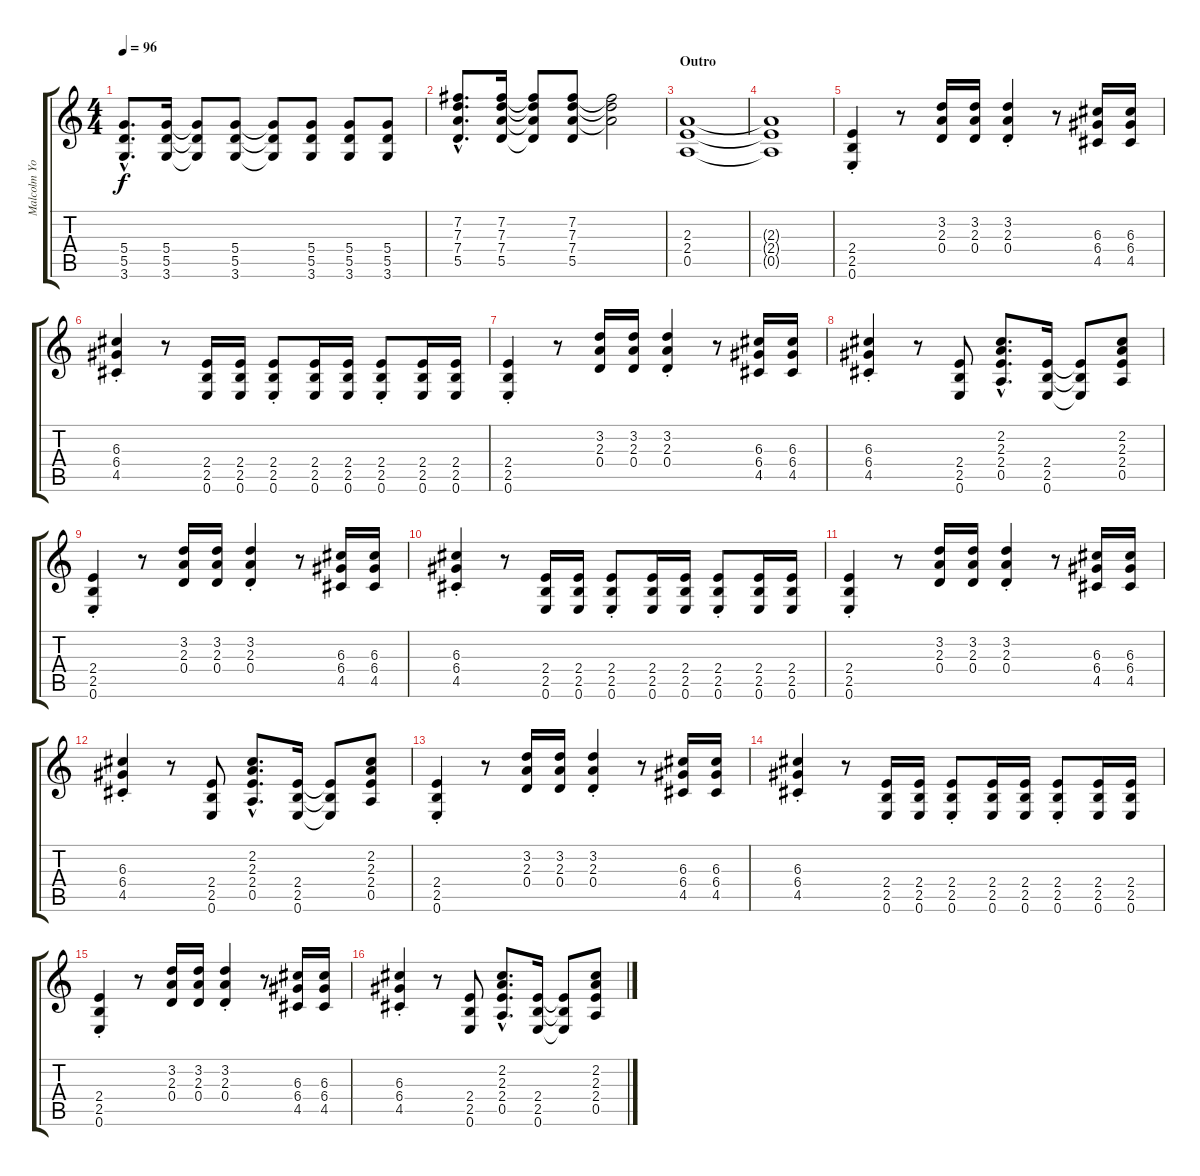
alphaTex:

\track ("Malcolm Young" "Malcolm Yo") {instrument distortionguitar}
\staff {score tabs}
\tuning (E4 B3 G3 D3 A2 E2) {hide}
\ts (4 4)
\tempo 96
\clef g2
\ks c
(5.4{hac} 5.5{hac} 3.6{hac}).8{d dy f} (5.4 5.5 3.6).16 (5.4{t} 5.5{t} 3.6{t}).8 (5.4 5.5 3.6).8 (5.4{t} 5.5{t} 3.6{t}).8 (5.4 5.5 3.6).8 (5.4 5.5 3.6).8 (5.4 5.5 3.6).8 |
(7.2{hac} 7.3{hac} 7.4{hac} 5.5{hac}).8{d} (7.2 7.3 7.4 5.5).16 (7.2{t} 7.3{t} 7.4{t} 5.5{t}).8 (7.2 7.3 7.4 5.5).8 (7.2{t} 7.3{t} 7.4{t}).2 |
\section ("" "Outro")
(2.3 2.4 0.5).1 |
(2.3{t} 2.4{t} 0.5{t}).1 |
(2.4{st} 2.5{st} 0.6{st}).4 r.8 (3.2 2.3 0.4).16 (3.2 2.3 0.4).16 (3.2{st} 2.3{st} 0.4{st}).4 r.8 (6.3 6.4 4.5).16 (6.3 6.4 4.5).16 |
(6.3{st} 6.4{st} 4.5{st}).4 r.8 (2.4 2.5 0.6).16 (2.4 2.5 0.6).16 (2.4{st} 2.5{st} 0.6{st}).8 (2.4 2.5 0.6).16 (2.4 2.5 0.6).16 (2.4{st} 2.5{st} 0.6{st}).8 (2.4 2.5 0.6).16 (2.4 2.5 0.6).16 |
(2.4{st} 2.5{st} 0.6{st}).4 r.8 (3.2 2.3 0.4).16 (3.2 2.3 0.4).16 (3.2{st} 2.3{st} 0.4{st}).4 r.8 (6.3 6.4 4.5).16 (6.3 6.4 4.5).16 |
(6.3{st} 6.4{st} 4.5{st}).4 r.8 (2.4 2.5 0.6).8 (2.2{hac} 2.3{hac} 2.4{hac} 0.5{hac}).8{d} (2.4 2.5 0.6).16 (2.4{t} 2.5{t} 0.6{t}).8 (2.2 2.3 2.4 0.5).8 |
(2.4{st} 2.5{st} 0.6{st}).4 r.8 (3.2 2.3 0.4).16 (3.2 2.3 0.4).16 (3.2{st} 2.3{st} 0.4{st}).4 r.8 (6.3 6.4 4.5).16 (6.3 6.4 4.5).16 |
(6.3{st} 6.4{st} 4.5{st}).4 r.8 (2.4 2.5 0.6).16 (2.4 2.5 0.6).16 (2.4{st} 2.5{st} 0.6{st}).8 (2.4 2.5 0.6).16 (2.4 2.5 0.6).16 (2.4{st} 2.5{st} 0.6{st}).8 (2.4 2.5 0.6).16 (2.4 2.5 0.6).16 |
(2.4{st} 2.5{st} 0.6{st}).4 r.8 (3.2 2.3 0.4).16 (3.2 2.3 0.4).16 (3.2{st} 2.3{st} 0.4{st}).4 r.8 (6.3 6.4 4.5).16 (6.3 6.4 4.5).16 |
(6.3{st} 6.4{st} 4.5{st}).4 r.8 (2.4 2.5 0.6).8 (2.2{hac} 2.3{hac} 2.4{hac} 0.5{hac}).8{d} (2.4 2.5 0.6).16 (2.4{t} 2.5{t} 0.6{t}).8 (2.2 2.3 2.4 0.5).8 |
(2.4{st} 2.5{st} 0.6{st}).4 r.8 (3.2 2.3 0.4).16 (3.2 2.3 0.4).16 (3.2{st} 2.3{st} 0.4{st}).4 r.8 (6.3 6.4 4.5).16 (6.3 6.4 4.5).16 |
(6.3{st} 6.4{st} 4.5{st}).4 r.8 (2.4 2.5 0.6).16 (2.4 2.5 0.6).16 (2.4{st} 2.5{st} 0.6{st}).8 (2.4 2.5 0.6).16 (2.4 2.5 0.6).16 (2.4{st} 2.5{st} 0.6{st}).8 (2.4 2.5 0.6).16 (2.4 2.5 0.6).16 |
(2.4{st} 2.5{st} 0.6{st}).4 r.8 (3.2 2.3 0.4).16 (3.2 2.3 0.4).16 (3.2{st} 2.3{st} 0.4{st}).4 r.8 (6.3 6.4 4.5).16 (6.3 6.4 4.5).16 |
(6.3{st} 6.4{st} 4.5{st}).4 r.8 (2.4 2.5 0.6).8 (2.2{hac} 2.3{hac} 2.4{hac} 0.5{hac}).8{d} (2.4 2.5 0.6).16 (2.4{t} 2.5{t} 0.6{t}).8 (2.2 2.3 2.4 0.5).8
